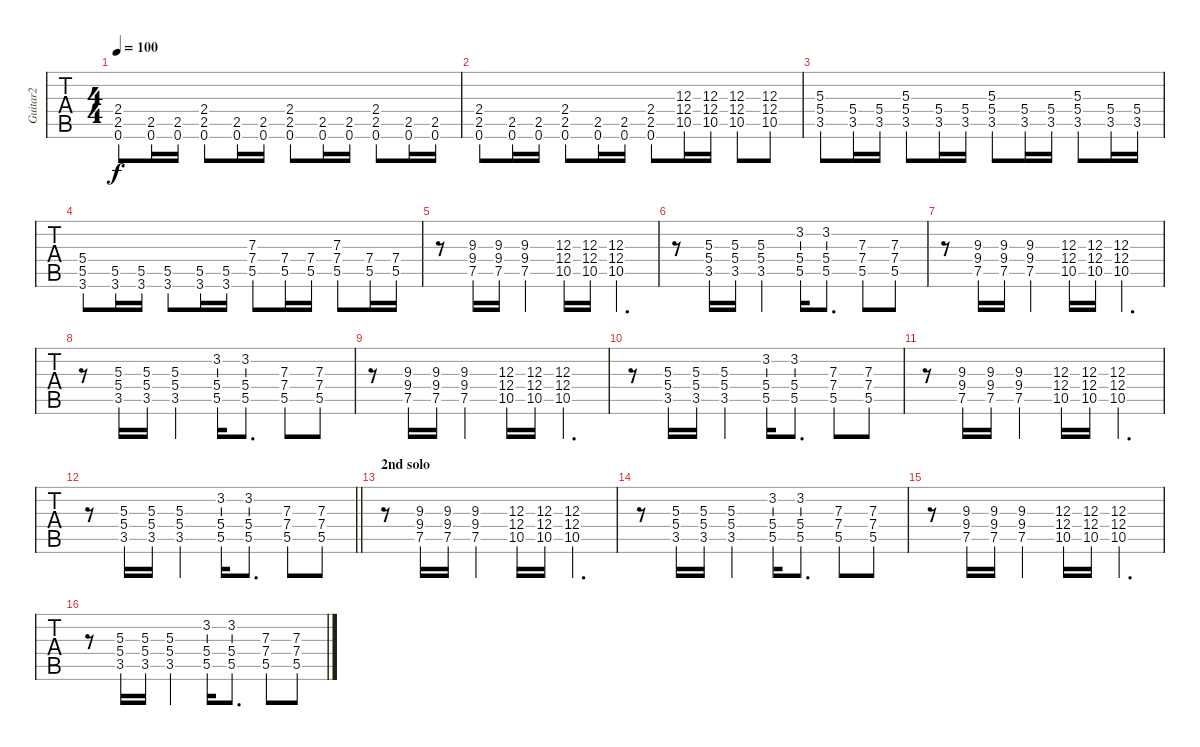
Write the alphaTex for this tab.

\track ("Guitar2" "Guitar2") {instrument electricguitarclean}
\staff {tabs}
\tuning (E4 B3 G3 D3 A2 E2) {hide}
\ts (4 4)
\tempo 100
\clef g2
\ks c
(2.4 2.5 0.6).8{dy f} (2.5 0.6).16 (2.5 0.6).16 (2.4 2.5 0.6).8 (2.5 0.6).16 (2.5 0.6).16 (2.4 2.5 0.6).8 (2.5 0.6).16 (2.5 0.6).16 (2.4 2.5 0.6).8 (2.5 0.6).16 (2.5 0.6).16 |
(2.4 2.5 0.6).8 (2.5 0.6).16 (2.5 0.6).16 (2.4 2.5 0.6).8 (2.5 0.6).16 (2.5 0.6).16 (2.4 2.5 0.6).8 (12.3 12.4 10.5).16 (12.3 12.4 10.5).16 (12.3 12.4 10.5).8 (12.3 12.4 10.5).8 |
(5.3 5.4 3.5).8 (5.4 3.5).16 (5.4 3.5).16 (5.3 5.4 3.5).8 (5.4 3.5).16 (5.4 3.5).16 (5.3 5.4 3.5).8 (5.4 3.5).16 (5.4 3.5).16 (5.3 5.4 3.5).8 (5.4 3.5).16 (5.4 3.5).16 |
(5.4 5.5 3.6).8 (5.5 3.6).16 (5.5 3.6).16 (5.5 3.6).8 (5.5 3.6).16 (5.5 3.6).16 (7.3 7.4 5.5).8 (7.4 5.5).16 (7.4 5.5).16 (7.3 7.4 5.5).8 (7.4 5.5).16 (7.4 5.5).16 |
r.8 (9.3 9.4 7.5).16 (9.3 9.4 7.5).16 (9.3 9.4 7.5).4 (12.3 12.4 10.5).16 (12.3 12.4 10.5).16 (12.3 12.4 10.5).4{d} |
r.8 (5.3 5.4 3.5).16 (5.3 5.4 3.5).16 (5.3 5.4 3.5).4 (3.2 5.4 5.5).16 (3.2 5.4 5.5).8{d} (7.3 7.4 5.5).8 (7.3 7.4 5.5).8 |
r.8 (9.3 9.4 7.5).16 (9.3 9.4 7.5).16 (9.3 9.4 7.5).4 (12.3 12.4 10.5).16 (12.3 12.4 10.5).16 (12.3 12.4 10.5).4{d} |
r.8 (5.3 5.4 3.5).16 (5.3 5.4 3.5).16 (5.3 5.4 3.5).4 (3.2 5.4 5.5).16 (3.2 5.4 5.5).8{d} (7.3 7.4 5.5).8 (7.3 7.4 5.5).8 |
r.8 (9.3 9.4 7.5).16 (9.3 9.4 7.5).16 (9.3 9.4 7.5).4 (12.3 12.4 10.5).16 (12.3 12.4 10.5).16 (12.3 12.4 10.5).4{d} |
r.8 (5.3 5.4 3.5).16 (5.3 5.4 3.5).16 (5.3 5.4 3.5).4 (3.2 5.4 5.5).16 (3.2 5.4 5.5).8{d} (7.3 7.4 5.5).8 (7.3 7.4 5.5).8 |
r.8 (9.3 9.4 7.5).16 (9.3 9.4 7.5).16 (9.3 9.4 7.5).4 (12.3 12.4 10.5).16 (12.3 12.4 10.5).16 (12.3 12.4 10.5).4{d} |
\barLineRight lightlight
r.8 (5.3 5.4 3.5).16 (5.3 5.4 3.5).16 (5.3 5.4 3.5).4 (3.2 5.4 5.5).16 (3.2 5.4 5.5).8{d} (7.3 7.4 5.5).8 (7.3 7.4 5.5).8 |
\section ("" "2nd solo")
r.8 (9.3 9.4 7.5).16 (9.3 9.4 7.5).16 (9.3 9.4 7.5).4 (12.3 12.4 10.5).16 (12.3 12.4 10.5).16 (12.3 12.4 10.5).4{d} |
r.8 (5.3 5.4 3.5).16 (5.3 5.4 3.5).16 (5.3 5.4 3.5).4 (3.2 5.4 5.5).16 (3.2 5.4 5.5).8{d} (7.3 7.4 5.5).8 (7.3 7.4 5.5).8 |
r.8 (9.3 9.4 7.5).16 (9.3 9.4 7.5).16 (9.3 9.4 7.5).4 (12.3 12.4 10.5).16 (12.3 12.4 10.5).16 (12.3 12.4 10.5).4{d} |
r.8 (5.3 5.4 3.5).16 (5.3 5.4 3.5).16 (5.3 5.4 3.5).4 (3.2 5.4 5.5).16 (3.2 5.4 5.5).8{d} (7.3 7.4 5.5).8 (7.3 7.4 5.5).8
